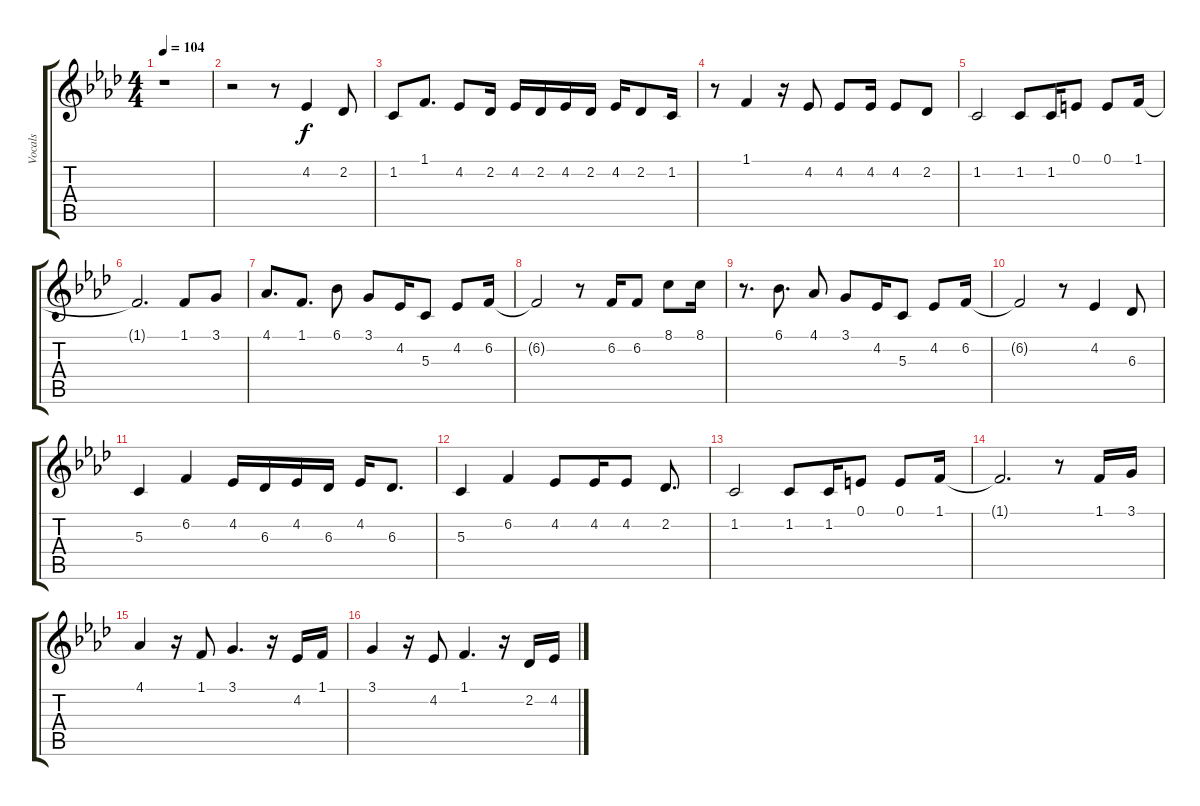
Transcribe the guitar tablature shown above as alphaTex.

\track ("Vocals" "Vocals") {instrument lead6voice}
\staff {score tabs}
\tuning (E4 B3 G3 D3 A2 E2) {hide}
\ts (4 4)
\tempo 104
\clef g2
\ks ab
r.1{dy f} |
r.2 r.8 4.2.4 2.2.8 |
1.2.8 1.1.8{d} 4.2.8 2.2.16 4.2.16 2.2.16 4.2.16 2.2.16 4.2.16 2.2.8 1.2.16 |
r.8 1.1.4 r.16 4.2.8 4.2.8 4.2.16 4.2.8 2.2.8 |
1.2.2 1.2.8 1.2.16 0.1.8 0.1.8 1.1.16 |
1.1{t}.2{d} 1.1.8 3.1.8 |
4.1.8{d} 1.1.8{d} 6.1.8 3.1.8 4.2.16 5.3.8 4.2.8 6.2.16 |
6.2{t}.2 r.8 6.2.16 6.2.8 8.1.8 8.1.16 |
r.8{d} 6.1.8{d} 4.1.8 3.1.8 4.2.16 5.3.8 4.2.8 6.2.16 |
6.2{t}.2 r.8 4.2.4 6.3.8 |
5.3.4 6.2.4 4.2.16 6.3.16 4.2.16 6.3.16 4.2.16 6.3.8{d} |
5.3.4 6.2.4 4.2.8 4.2.16 4.2.8 2.2.8{d} |
1.2.2 1.2.8 1.2.16 0.1.8 0.1.8 1.1.16 |
1.1{t}.2{d} r.8 1.1.16 3.1.16 |
4.1.4 r.16 1.1.8 3.1.4{d} r.16 4.2.16 1.1.16 |
3.1.4 r.16 4.2.8 1.1.4{d} r.16 2.2.16 4.2.16
